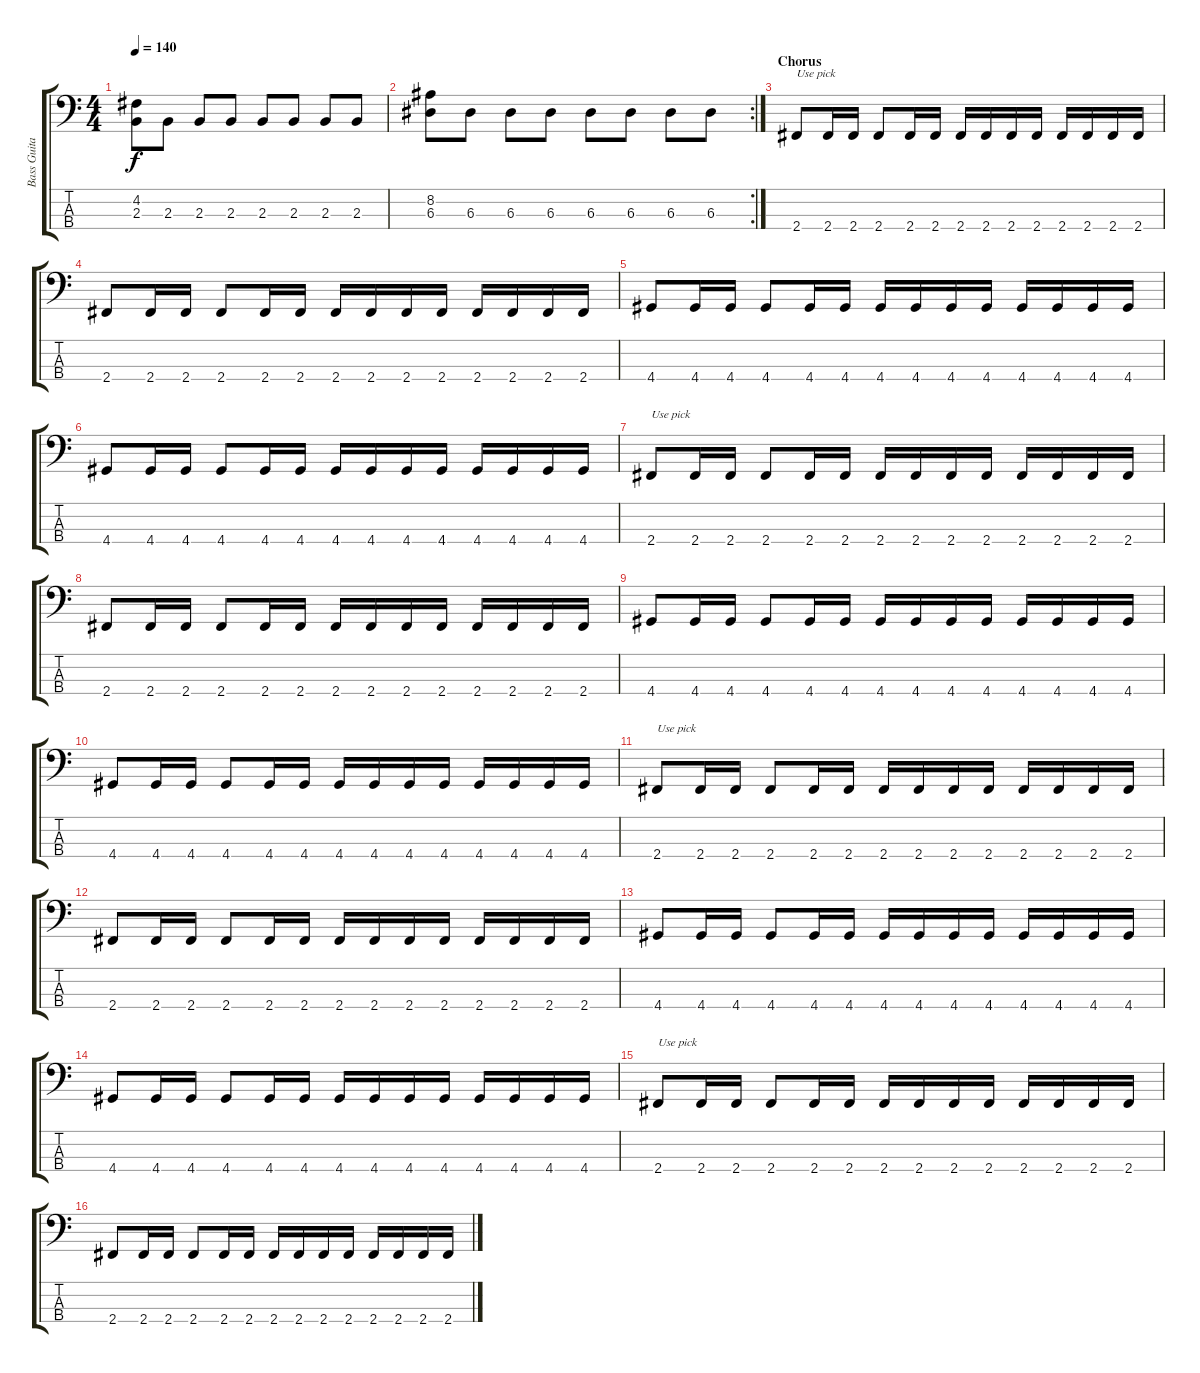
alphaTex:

\track ("Bass Guitar" "Bass Guita") {instrument electricbasspick}
\staff {score tabs}
\tuning (G2 D2 A1 E1) {hide}
\ts (4 4)
\tempo 140
\clef f4
\ks c
(4.2 2.3).8{dy f} 2.3.8 2.3.8 2.3.8 2.3.8 2.3.8 2.3.8 2.3.8 |
\rc 2
(8.2 6.3).8 6.3.8 6.3.8 6.3.8 6.3.8 6.3.8 6.3.8 6.3.8 |
\section ("" "Chorus")
2.4.8{txt "Use pick"} 2.4.16 2.4.16 2.4.8 2.4.16 2.4.16 2.4.16 2.4.16 2.4.16 2.4.16 2.4.16 2.4.16 2.4.16 2.4.16 |
2.4.8 2.4.16 2.4.16 2.4.8 2.4.16 2.4.16 2.4.16 2.4.16 2.4.16 2.4.16 2.4.16 2.4.16 2.4.16 2.4.16 |
4.4.8 4.4.16 4.4.16 4.4.8 4.4.16 4.4.16 4.4.16 4.4.16 4.4.16 4.4.16 4.4.16 4.4.16 4.4.16 4.4.16 |
4.4.8 4.4.16 4.4.16 4.4.8 4.4.16 4.4.16 4.4.16 4.4.16 4.4.16 4.4.16 4.4.16 4.4.16 4.4.16 4.4.16 |
2.4.8{txt "Use pick"} 2.4.16 2.4.16 2.4.8 2.4.16 2.4.16 2.4.16 2.4.16 2.4.16 2.4.16 2.4.16 2.4.16 2.4.16 2.4.16 |
2.4.8 2.4.16 2.4.16 2.4.8 2.4.16 2.4.16 2.4.16 2.4.16 2.4.16 2.4.16 2.4.16 2.4.16 2.4.16 2.4.16 |
4.4.8 4.4.16 4.4.16 4.4.8 4.4.16 4.4.16 4.4.16 4.4.16 4.4.16 4.4.16 4.4.16 4.4.16 4.4.16 4.4.16 |
4.4.8 4.4.16 4.4.16 4.4.8 4.4.16 4.4.16 4.4.16 4.4.16 4.4.16 4.4.16 4.4.16 4.4.16 4.4.16 4.4.16 |
2.4.8{txt "Use pick"} 2.4.16 2.4.16 2.4.8 2.4.16 2.4.16 2.4.16 2.4.16 2.4.16 2.4.16 2.4.16 2.4.16 2.4.16 2.4.16 |
2.4.8 2.4.16 2.4.16 2.4.8 2.4.16 2.4.16 2.4.16 2.4.16 2.4.16 2.4.16 2.4.16 2.4.16 2.4.16 2.4.16 |
4.4.8 4.4.16 4.4.16 4.4.8 4.4.16 4.4.16 4.4.16 4.4.16 4.4.16 4.4.16 4.4.16 4.4.16 4.4.16 4.4.16 |
4.4.8 4.4.16 4.4.16 4.4.8 4.4.16 4.4.16 4.4.16 4.4.16 4.4.16 4.4.16 4.4.16 4.4.16 4.4.16 4.4.16 |
2.4.8{txt "Use pick"} 2.4.16 2.4.16 2.4.8 2.4.16 2.4.16 2.4.16 2.4.16 2.4.16 2.4.16 2.4.16 2.4.16 2.4.16 2.4.16 |
2.4.8 2.4.16 2.4.16 2.4.8 2.4.16 2.4.16 2.4.16 2.4.16 2.4.16 2.4.16 2.4.16 2.4.16 2.4.16 2.4.16
